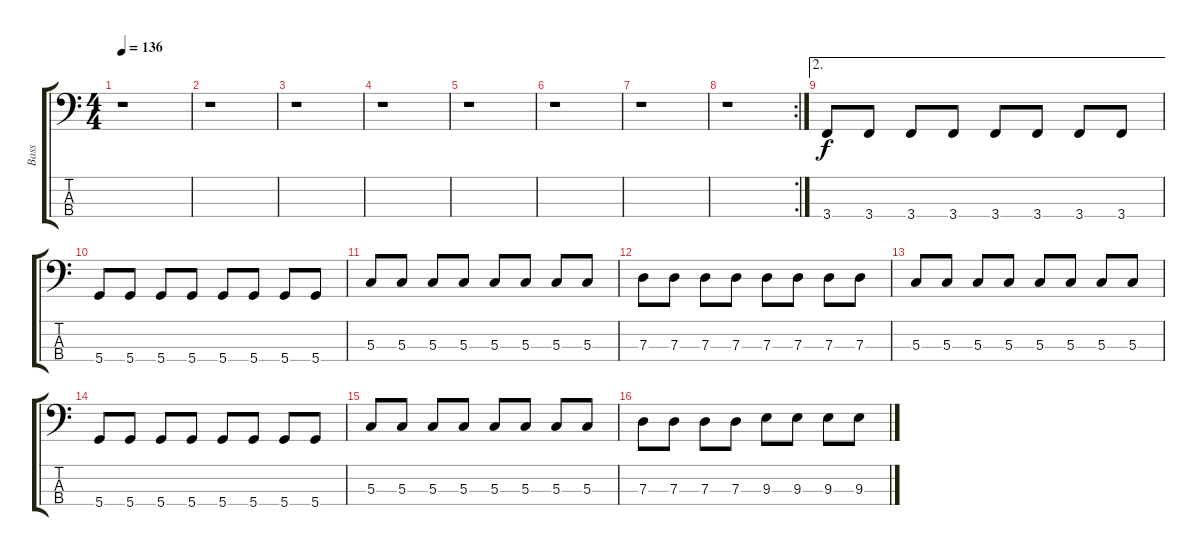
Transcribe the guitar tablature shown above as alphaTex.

\track ("Bass" "Bass") {instrument slapbass2}
\staff {score tabs}
\tuning (F2 C2 G1 D1) {hide}
\ts (4 4)
\tempo 136
\clef f4
\ks c
r.1{dy f} |
r.1 |
r.1 |
r.1 |
r.1 |
r.1 |
r.1 |
\rc 2
r.1 |
\ae 2
3.4.8 3.4.8 3.4.8 3.4.8 3.4.8 3.4.8 3.4.8 3.4.8 |
5.4.8 5.4.8 5.4.8 5.4.8 5.4.8 5.4.8 5.4.8 5.4.8 |
5.3.8 5.3.8 5.3.8 5.3.8 5.3.8 5.3.8 5.3.8 5.3.8 |
7.3.8 7.3.8 7.3.8 7.3.8 7.3.8 7.3.8 7.3.8 7.3.8 |
5.3.8 5.3.8 5.3.8 5.3.8 5.3.8 5.3.8 5.3.8 5.3.8 |
5.4.8 5.4.8 5.4.8 5.4.8 5.4.8 5.4.8 5.4.8 5.4.8 |
5.3.8 5.3.8 5.3.8 5.3.8 5.3.8 5.3.8 5.3.8 5.3.8 |
7.3.8 7.3.8 7.3.8 7.3.8 9.3.8 9.3.8 9.3.8 9.3.8
